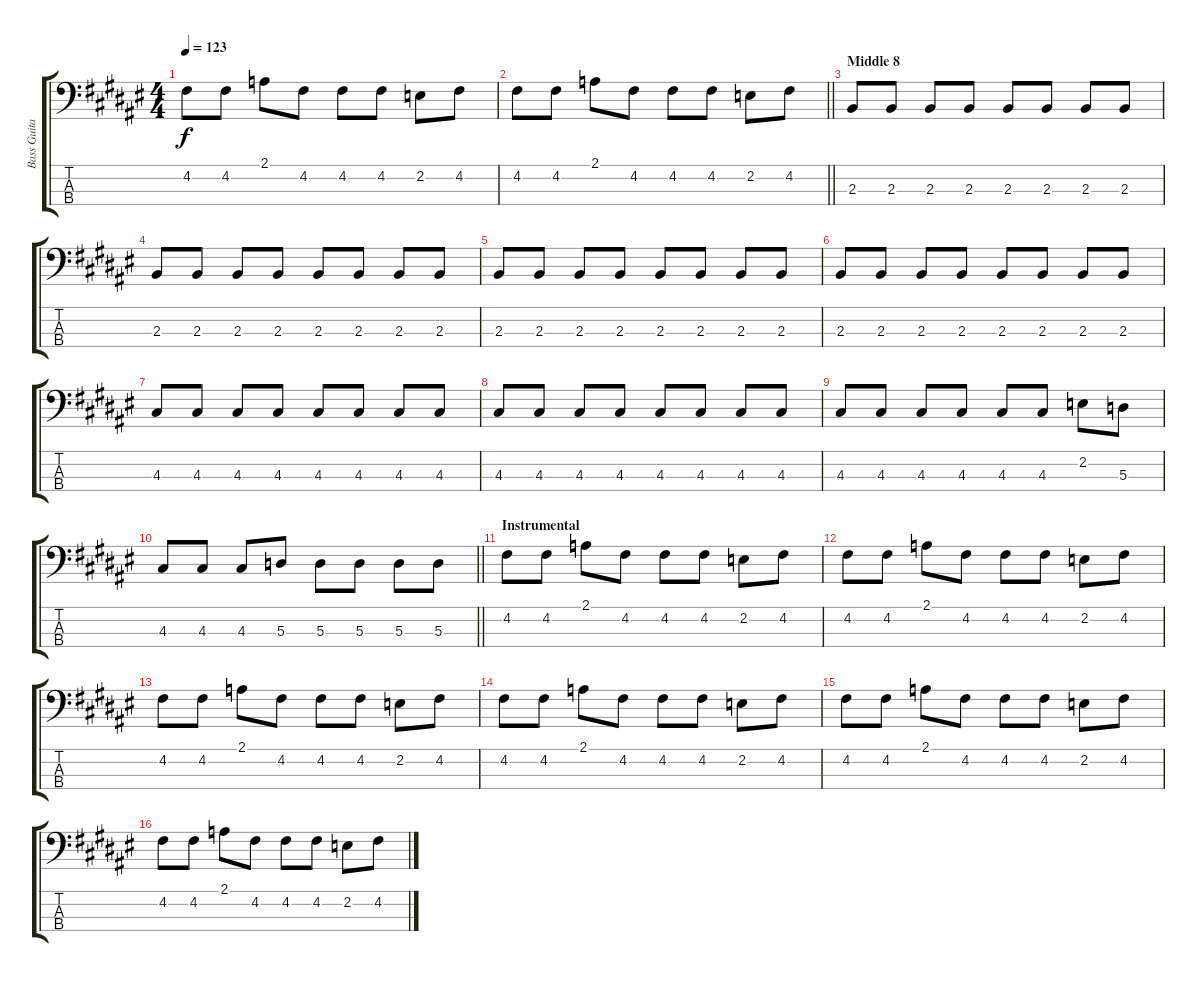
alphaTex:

\track ("Bass Guitar" "Bass Guita") {instrument electricbassfinger}
\staff {score tabs}
\tuning (G2 D2 A1 E1) {hide}
\ts (4 4)
\tempo 123
\clef f4
\ks f#
4.2.8{dy f} 4.2.8 2.1.8 4.2.8 4.2.8 4.2.8 2.2.8 4.2.8 |
\barLineRight lightlight
4.2.8 4.2.8 2.1.8 4.2.8 4.2.8 4.2.8 2.2.8 4.2.8 |
\section ("" "Middle 8")
2.3.8 2.3.8 2.3.8 2.3.8 2.3.8 2.3.8 2.3.8 2.3.8 |
2.3.8 2.3.8 2.3.8 2.3.8 2.3.8 2.3.8 2.3.8 2.3.8 |
2.3.8 2.3.8 2.3.8 2.3.8 2.3.8 2.3.8 2.3.8 2.3.8 |
2.3.8 2.3.8 2.3.8 2.3.8 2.3.8 2.3.8 2.3.8 2.3.8 |
4.3.8 4.3.8 4.3.8 4.3.8 4.3.8 4.3.8 4.3.8 4.3.8 |
4.3.8 4.3.8 4.3.8 4.3.8 4.3.8 4.3.8 4.3.8 4.3.8 |
4.3.8 4.3.8 4.3.8 4.3.8 4.3.8 4.3.8 2.2.8 5.3.8 |
\barLineRight lightlight
4.3.8 4.3.8 4.3.8 5.3.8 5.3.8 5.3.8 5.3.8 5.3.8 |
\section ("" "Instrumental")
4.2.8 4.2.8 2.1.8 4.2.8 4.2.8 4.2.8 2.2.8 4.2.8 |
4.2.8 4.2.8 2.1.8 4.2.8 4.2.8 4.2.8 2.2.8 4.2.8 |
4.2.8 4.2.8 2.1.8 4.2.8 4.2.8 4.2.8 2.2.8 4.2.8 |
4.2.8 4.2.8 2.1.8 4.2.8 4.2.8 4.2.8 2.2.8 4.2.8 |
4.2.8 4.2.8 2.1.8 4.2.8 4.2.8 4.2.8 2.2.8 4.2.8 |
4.2.8 4.2.8 2.1.8 4.2.8 4.2.8 4.2.8 2.2.8 4.2.8
